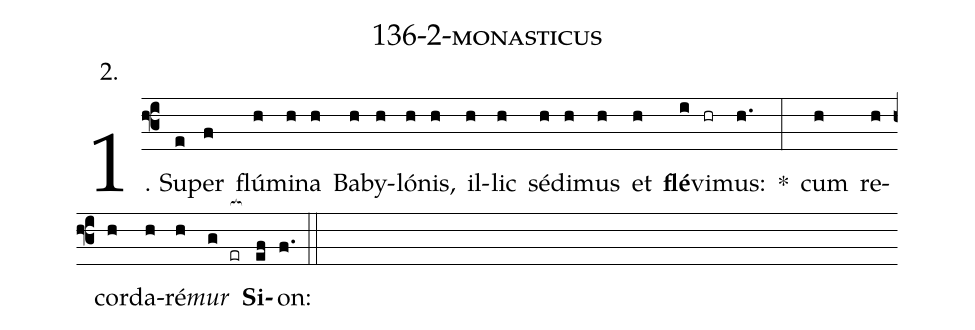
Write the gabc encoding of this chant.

name: 136-2-monasticus;
annotation: 2.;
%%
(f3)1. Su(e)per(f) flú(h)mi(h)na(h) Ba(h)by(h)ló(h)nis,(h) il(h)lic(h) sé(h)di(h)mus(h) et(h) <b>flé</b>(i)vi(hr)mus:(h.) *(:) cum(h) re(h)cor(h)da(h)ré(h)<i>mur</i>(g er[ocb:1{]) <b>Si</b>(ef[ocb:0}])on:(f.) (::)
